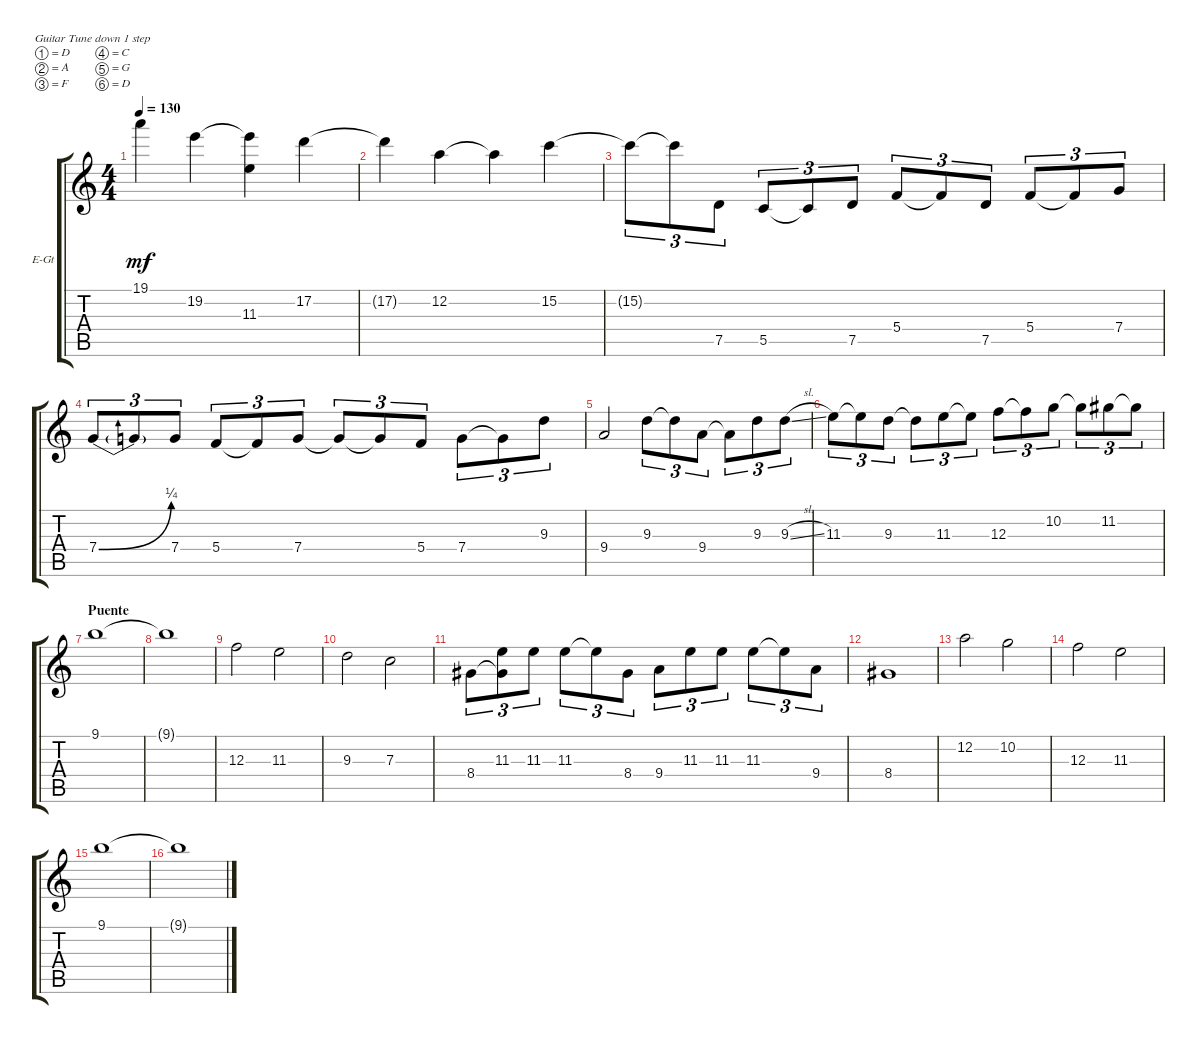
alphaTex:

\bracketExtendMode groupsimilarinstruments
\firstSystemTrackNameOrientation horizontal
\otherSystemsTrackNameOrientation horizontal
\track ("Rhytim Guitar Ghoul" "E-Gt") {instrument distortionguitar}
\staff {score tabs}
\tuning (D4 A3 F3 C3 G2 D2)
\ts (4 4)
\tempo 130
\clef g2
\ks c
19.1.4{dy mf} 19.2.4 (11.3 19.2{t}).4 17.2.4 |
17.2{t}.4 12.2.4 12.2{t}.4 15.2.4 |
15.2{t}.8{tu (3 2)} 15.2{t}.8{tu (3 2)} 7.5.8{tu (3 2)} 5.5.8{tu (3 2)} 5.5{t}.8{tu (3 2)} 7.5.8{tu (3 2)} 5.4.8{tu (3 2)} 5.4{t}.8{tu (3 2)} 7.5.8{tu (3 2)} 5.4.8{tu (3 2)} 5.4{t}.8{tu (3 2)} 7.4.8{tu (3 2)} |
7.4{be (bend 0 0 15 1)}.8{tu (3 2)} 7.4{t}.8{tu (3 2)} 7.4.8{tu (3 2)} 5.4.8{tu (3 2)} 5.4{t}.8{tu (3 2)} 7.4.8{tu (3 2)} 7.4{t}.8{tu (3 2)} 7.4{t}.8{tu (3 2)} 5.4.8{tu (3 2)} 7.4.8{tu (3 2)} 7.4{t}.8{tu (3 2)} 9.3.8{tu (3 2)} |
9.4.2 9.3.8{tu (3 2)} 9.3{t}.8{tu (3 2)} 9.4.8{tu (3 2)} 9.4{t}.8{tu (3 2)} 9.3.8{tu (3 2)} 9.3{sl}.8{tu (3 2)} |
11.3.8{tu (3 2)} 11.3{t}.8{tu (3 2)} 9.3.8{tu (3 2)} 9.3{t}.8{tu (3 2)} 11.3.8{tu (3 2)} 11.3{t}.8{tu (3 2)} 12.3.8{tu (3 2)} 12.3{t}.8{tu (3 2)} 10.2.8{tu (3 2)} 10.2{t}.8{tu (3 2)} 11.2.8{tu (3 2)} 11.2{t}.8{tu (3 2)} |
\section ("" "Puente")
9.1.1 |
9.1{t}.1 |
12.3.2 11.3.2 |
9.3.2 7.3.2 |
8.4.8{tu (3 2)} (8.4{t} 11.3).8{tu (3 2)} 11.3.8{tu (3 2)} 11.3.8{tu (3 2)} 11.3{t}.8{tu (3 2)} 8.4.8{tu (3 2)} 9.4.8{tu (3 2)} 11.3.8{tu (3 2)} 11.3.8{tu (3 2)} 11.3.8{tu (3 2)} 11.3{t}.8{tu (3 2)} 9.4.8{tu (3 2)} |
8.4.1 |
12.2.2 10.2.2 |
12.3.2 11.3.2 |
9.1.1 |
9.1{t}.1
